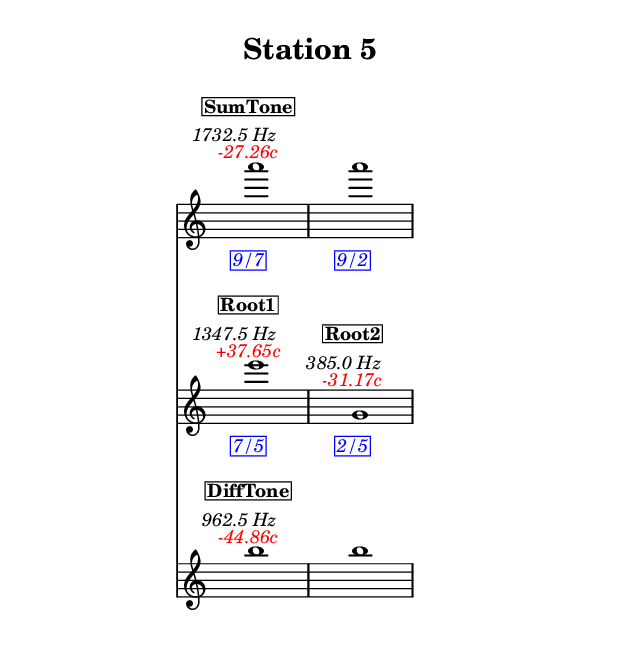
\version "2.20.0"
\language "english"

#(set-default-paper-size "a6" 'portrait)
#(set-global-staff-size 16)

\header {
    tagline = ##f
    title = \markup {
        \pad-around
            #3
            "Station 5"
        }
}

\layout {
    indent = #25
}

\paper {
    systems-per-page = 1
}

\score {
    \new Score
    <<
        \new Staff
        \with
        {
            \remove Time_signature_engraver
        }
        {
            \clef "treble"
            a'''1
            - \tweak color #red
            ^ \markup {
                \halign
                    #0
                    \italic
                        {
                            -27.26c
                        }
                }
            ^ \markup {
                \halign
                    #1
                    \italic
                        {
                            1732.5
                            Hz
                        }
                }
            ^ \markup {
                \pad-around
                    #1
                    \box
                        \vcenter
                            \halign
                                #0
                                \bold
                                    {
                                        SumTone
                                    }
                }
            - \tweak color #blue
            _ \markup {
                \pad-around
                    #1
                    \box
                        \halign
                            #0
                            \italic
                                {
                                    9/7
                                }
                }
            \override Score.NonMusicalPaperColumn.padding = #5
            \clef "treble"
            a'''1
            - \tweak color #blue
            _ \markup {
                \pad-around
                    #1
                    \box
                        \halign
                            #0
                            \italic
                                {
                                    9/2
                                }
                }
        }
        \new Staff
        \with
        {
            \remove Time_signature_engraver
        }
        {
            \clef "treble"
            e'''1
            - \tweak color #red
            ^ \markup {
                \halign
                    #0
                    \italic
                        {
                            +37.65c
                        }
                }
            ^ \markup {
                \halign
                    #1
                    \italic
                        {
                            1347.5
                            Hz
                        }
                }
            ^ \markup {
                \pad-around
                    #1
                    \box
                        \vcenter
                            \halign
                                #0
                                \bold
                                    {
                                        Root1
                                    }
                }
            - \tweak color #blue
            _ \markup {
                \pad-around
                    #1
                    \box
                        \halign
                            #0
                            \italic
                                {
                                    7/5
                                }
                }
            \clef "treble"
            g'1
            - \tweak color #red
            ^ \markup {
                \halign
                    #0
                    \italic
                        {
                            -31.17c
                        }
                }
            ^ \markup {
                \halign
                    #1
                    \italic
                        {
                            385.0
                            Hz
                        }
                }
            ^ \markup {
                \pad-around
                    #1
                    \box
                        \vcenter
                            \halign
                                #0
                                \bold
                                    {
                                        Root2
                                    }
                }
            - \tweak color #blue
            _ \markup {
                \pad-around
                    #1
                    \box
                        \halign
                            #0
                            \italic
                                {
                                    2/5
                                }
                }
        }
        \new Staff
        \with
        {
            \remove Time_signature_engraver
        }
        {
            \clef "treble"
            b''1
            - \tweak color #red
            ^ \markup {
                \halign
                    #0
                    \italic
                        {
                            -44.86c
                        }
                }
            ^ \markup {
                \halign
                    #1
                    \italic
                        {
                            962.5
                            Hz
                        }
                }
            ^ \markup {
                \pad-around
                    #1
                    \box
                        \vcenter
                            \halign
                                #0
                                \bold
                                    {
                                        DiffTone
                                    }
                }
            \clef "treble"
            b''1
        }
    >>
}